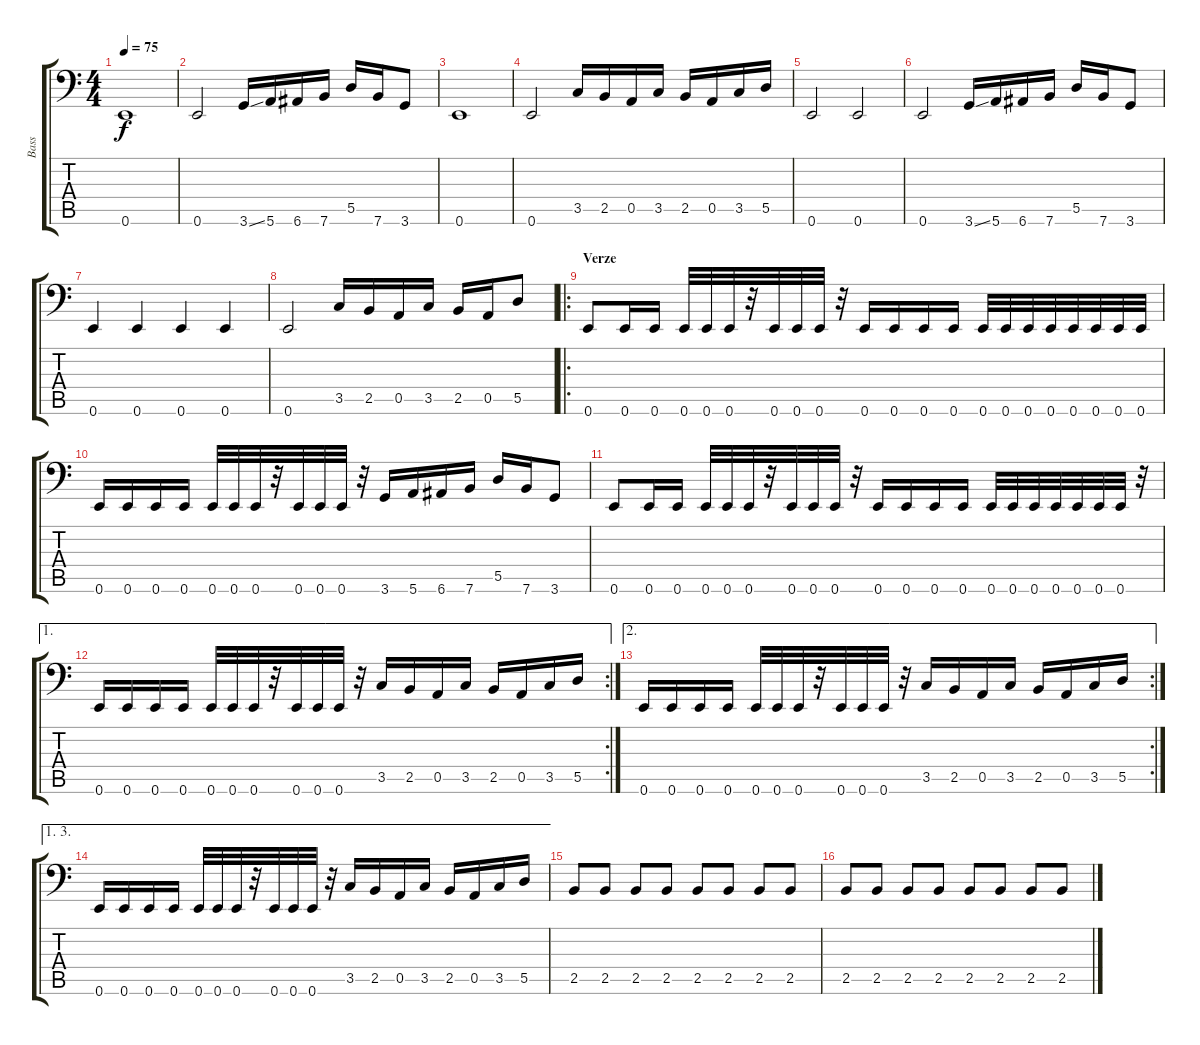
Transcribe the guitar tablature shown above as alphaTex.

\track ("Bass" "Bass") {instrument electricbassfinger}
\staff {score tabs}
\tuning (E3 B2 G2 D2 A1 E1) {hide}
\ts (4 4)
\tempo 75
\clef f4
\ks c
0.6.1{dy f instrument electricbassfinger} |
0.6.2 3.6{ss}.16 5.6.16 6.6.16 7.6.16 5.5.16 7.6.16 3.6.8 |
0.6.1 |
0.6.2 3.5.16 2.5.16 0.5.16 3.5.16 2.5.16 0.5.16 3.5.16 5.5.16 |
0.6.2 0.6.2 |
0.6.2 3.6{ss}.16 5.6.16 6.6.16 7.6.16 5.5.16 7.6.16 3.6.8 |
0.6.4 0.6.4 0.6.4 0.6.4 |
0.6.2 3.5.16 2.5.16 0.5.16 3.5.16 2.5.16 0.5.16 5.5.8 |
\ro
\section ("" "Verze")
0.6.8 0.6.16 0.6.16 0.6.32 0.6.32 0.6.32 r.32 0.6.32 0.6.32 0.6.32 r.32 0.6.16 0.6.16 0.6.16 0.6.16 0.6.32 0.6.32 0.6.32 0.6.32 0.6.32 0.6.32 0.6.32 0.6.32 |
0.6.16 0.6.16 0.6.16 0.6.16 0.6.32 0.6.32 0.6.32 r.32 0.6.32 0.6.32 0.6.32 r.32 3.6.16 5.6.16 6.6.16 7.6.16 5.5.16 7.6.16 3.6.8 |
0.6.8 0.6.16 0.6.16 0.6.32 0.6.32 0.6.32 r.32 0.6.32 0.6.32 0.6.32 r.32 0.6.16 0.6.16 0.6.16 0.6.16 0.6.32 0.6.32 0.6.32 0.6.32 0.6.32 0.6.32 0.6.32 r.32 |
\ae 1
\rc 2
0.6.16 0.6.16 0.6.16 0.6.16 0.6.32 0.6.32 0.6.32 r.32 0.6.32 0.6.32 0.6.32 r.32 3.5.16 2.5.16 0.5.16 3.5.16 2.5.16 0.5.16 3.5.16 5.5.16 |
\ae 2
\rc 2
0.6.16 0.6.16 0.6.16 0.6.16 0.6.32 0.6.32 0.6.32 r.32 0.6.32 0.6.32 0.6.32 r.32 3.5.16 2.5.16 0.5.16 3.5.16 2.5.16 0.5.16 3.5.16 5.5.16 |
\ae (1 3)
0.6.16 0.6.16 0.6.16 0.6.16 0.6.32 0.6.32 0.6.32 r.32 0.6.32 0.6.32 0.6.32 r.32 3.5.16 2.5.16 0.5.16 3.5.16 2.5.16 0.5.16 3.5.16 5.5.16 |
2.5.8 2.5.8 2.5.8 2.5.8 2.5.8 2.5.8 2.5.8 2.5.8 |
2.5.8 2.5.8 2.5.8 2.5.8 2.5.8 2.5.8 2.5.8 2.5.8
